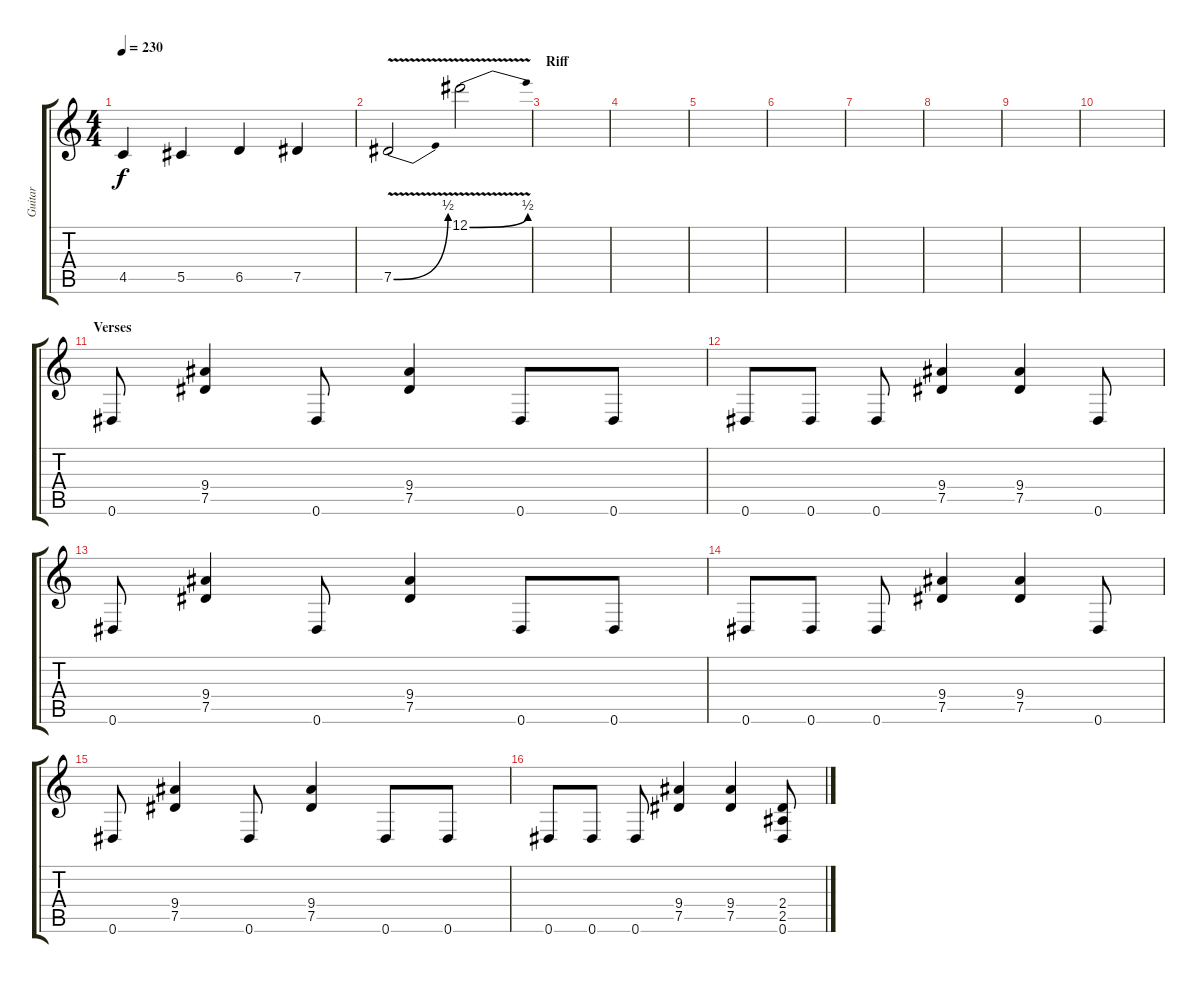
\track ("Guitar" "Guitar") {instrument distortionguitar}
\staff {score tabs}
\tuning (Eb4 Bb3 Gb3 Db3 Ab2 Eb2) {hide}
\ts (4 4)
\tempo 230
\clef g2
\ks c
4.5.4{dy f} 5.5.4 6.5.4 7.5.4 |
7.5{be (bend 0 0 60 2) v}.2 12.1{be (bend 0 0 60 2) v}.2 |
\section ("" "Riff")
|
|
|
|
|
|
|
|
\section ("" "Verses")
0.6.8 (9.4 7.5).4 0.6.8 (9.4 7.5).4 0.6.8 0.6.8 |
0.6.8 0.6.8 0.6.8 (9.4 7.5).4 (9.4 7.5).4 0.6.8 |
0.6.8 (9.4 7.5).4 0.6.8 (9.4 7.5).4 0.6.8 0.6.8 |
0.6.8 0.6.8 0.6.8 (9.4 7.5).4 (9.4 7.5).4 0.6.8 |
0.6.8 (9.4 7.5).4 0.6.8 (9.4 7.5).4 0.6.8 0.6.8 |
0.6.8 0.6.8 0.6.8 (9.4 7.5).4 (9.4 7.5).4 (2.4 2.5 0.6).8
